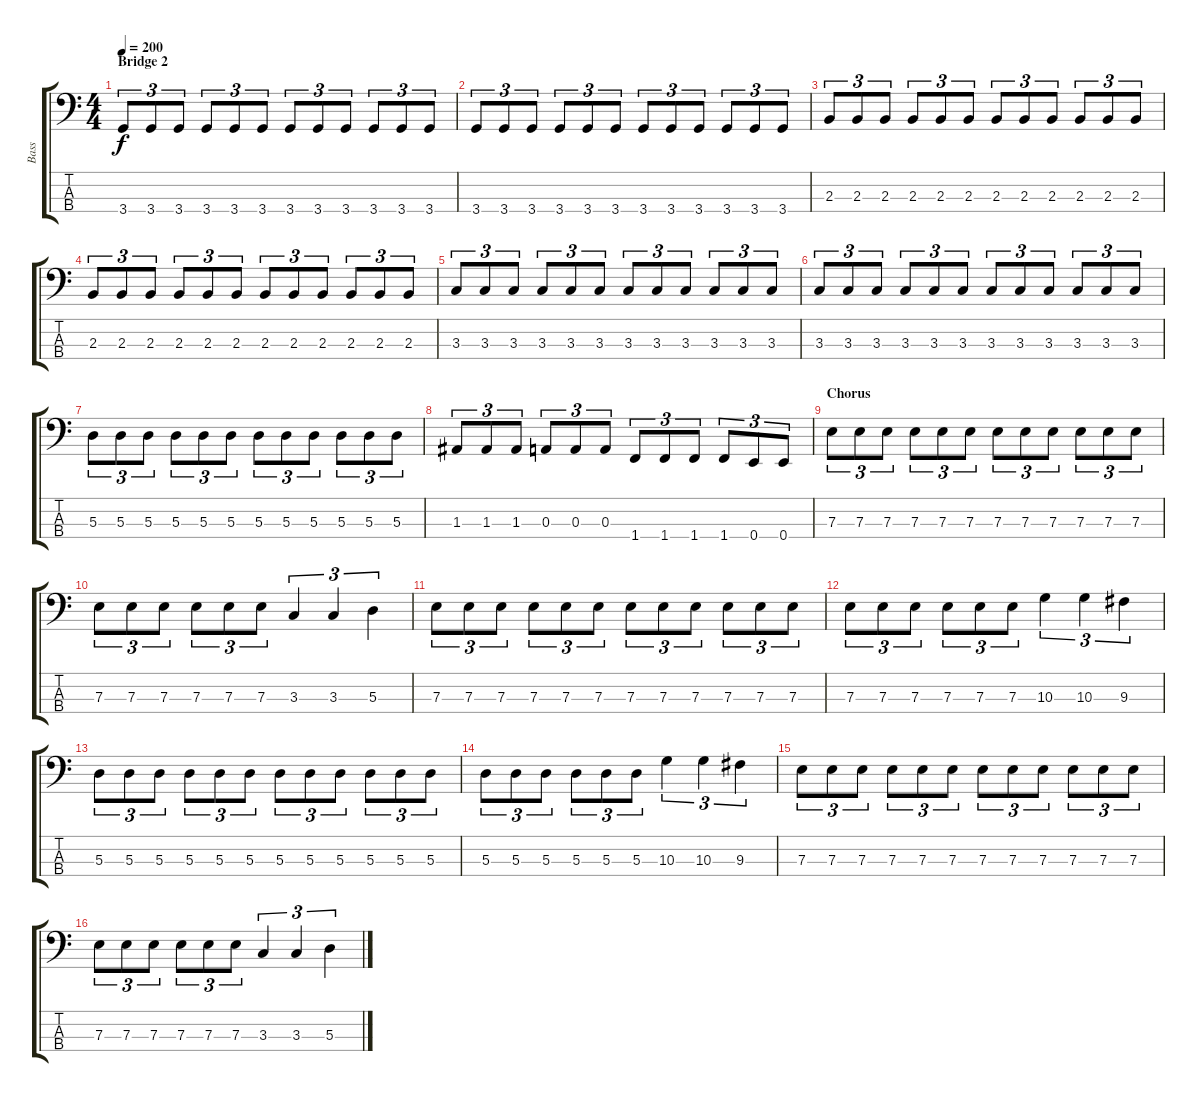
\track ("Bass" "Bass") {instrument electricbasspick}
\staff {score tabs}
\tuning (G2 D2 A1 E1) {hide}
\ts (4 4)
\section ("" "Bridge 2")
\tempo 200
\clef f4
\ks c
3.4.8{tu (3 2) dy f} 3.4.8{tu (3 2)} 3.4.8{tu (3 2)} 3.4.8{tu (3 2)} 3.4.8{tu (3 2)} 3.4.8{tu (3 2)} 3.4.8{tu (3 2)} 3.4.8{tu (3 2)} 3.4.8{tu (3 2)} 3.4.8{tu (3 2)} 3.4.8{tu (3 2)} 3.4.8{tu (3 2)} |
3.4.8{tu (3 2)} 3.4.8{tu (3 2)} 3.4.8{tu (3 2)} 3.4.8{tu (3 2)} 3.4.8{tu (3 2)} 3.4.8{tu (3 2)} 3.4.8{tu (3 2)} 3.4.8{tu (3 2)} 3.4.8{tu (3 2)} 3.4.8{tu (3 2)} 3.4.8{tu (3 2)} 3.4.8{tu (3 2)} |
2.3.8{tu (3 2)} 2.3.8{tu (3 2)} 2.3.8{tu (3 2)} 2.3.8{tu (3 2)} 2.3.8{tu (3 2)} 2.3.8{tu (3 2)} 2.3.8{tu (3 2)} 2.3.8{tu (3 2)} 2.3.8{tu (3 2)} 2.3.8{tu (3 2)} 2.3.8{tu (3 2)} 2.3.8{tu (3 2)} |
2.3.8{tu (3 2)} 2.3.8{tu (3 2)} 2.3.8{tu (3 2)} 2.3.8{tu (3 2)} 2.3.8{tu (3 2)} 2.3.8{tu (3 2)} 2.3.8{tu (3 2)} 2.3.8{tu (3 2)} 2.3.8{tu (3 2)} 2.3.8{tu (3 2)} 2.3.8{tu (3 2)} 2.3.8{tu (3 2)} |
3.3.8{tu (3 2)} 3.3.8{tu (3 2)} 3.3.8{tu (3 2)} 3.3.8{tu (3 2)} 3.3.8{tu (3 2)} 3.3.8{tu (3 2)} 3.3.8{tu (3 2)} 3.3.8{tu (3 2)} 3.3.8{tu (3 2)} 3.3.8{tu (3 2)} 3.3.8{tu (3 2)} 3.3.8{tu (3 2)} |
3.3.8{tu (3 2)} 3.3.8{tu (3 2)} 3.3.8{tu (3 2)} 3.3.8{tu (3 2)} 3.3.8{tu (3 2)} 3.3.8{tu (3 2)} 3.3.8{tu (3 2)} 3.3.8{tu (3 2)} 3.3.8{tu (3 2)} 3.3.8{tu (3 2)} 3.3.8{tu (3 2)} 3.3.8{tu (3 2)} |
5.3.8{tu (3 2)} 5.3.8{tu (3 2)} 5.3.8{tu (3 2)} 5.3.8{tu (3 2)} 5.3.8{tu (3 2)} 5.3.8{tu (3 2)} 5.3.8{tu (3 2)} 5.3.8{tu (3 2)} 5.3.8{tu (3 2)} 5.3.8{tu (3 2)} 5.3.8{tu (3 2)} 5.3.8{tu (3 2)} |
1.3.8{tu (3 2)} 1.3.8{tu (3 2)} 1.3.8{tu (3 2)} 0.3.8{tu (3 2)} 0.3.8{tu (3 2)} 0.3.8{tu (3 2)} 1.4.8{tu (3 2)} 1.4.8{tu (3 2)} 1.4.8{tu (3 2)} 1.4.8{tu (3 2)} 0.4.8{tu (3 2)} 0.4.8{tu (3 2)} |
\section ("" "Chorus")
7.3.8{tu (3 2)} 7.3.8{tu (3 2)} 7.3.8{tu (3 2)} 7.3.8{tu (3 2)} 7.3.8{tu (3 2)} 7.3.8{tu (3 2)} 7.3.8{tu (3 2)} 7.3.8{tu (3 2)} 7.3.8{tu (3 2)} 7.3.8{tu (3 2)} 7.3.8{tu (3 2)} 7.3.8{tu (3 2)} |
7.3.8{tu (3 2)} 7.3.8{tu (3 2)} 7.3.8{tu (3 2)} 7.3.8{tu (3 2)} 7.3.8{tu (3 2)} 7.3.8{tu (3 2)} 3.3.4{tu (3 2)} 3.3.4{tu (3 2)} 5.3.4{tu (3 2)} |
7.3.8{tu (3 2)} 7.3.8{tu (3 2)} 7.3.8{tu (3 2)} 7.3.8{tu (3 2)} 7.3.8{tu (3 2)} 7.3.8{tu (3 2)} 7.3.8{tu (3 2)} 7.3.8{tu (3 2)} 7.3.8{tu (3 2)} 7.3.8{tu (3 2)} 7.3.8{tu (3 2)} 7.3.8{tu (3 2)} |
7.3.8{tu (3 2)} 7.3.8{tu (3 2)} 7.3.8{tu (3 2)} 7.3.8{tu (3 2)} 7.3.8{tu (3 2)} 7.3.8{tu (3 2)} 10.3.4{tu (3 2)} 10.3.4{tu (3 2)} 9.3.4{tu (3 2)} |
5.3.8{tu (3 2)} 5.3.8{tu (3 2)} 5.3.8{tu (3 2)} 5.3.8{tu (3 2)} 5.3.8{tu (3 2)} 5.3.8{tu (3 2)} 5.3.8{tu (3 2)} 5.3.8{tu (3 2)} 5.3.8{tu (3 2)} 5.3.8{tu (3 2)} 5.3.8{tu (3 2)} 5.3.8{tu (3 2)} |
5.3.8{tu (3 2)} 5.3.8{tu (3 2)} 5.3.8{tu (3 2)} 5.3.8{tu (3 2)} 5.3.8{tu (3 2)} 5.3.8{tu (3 2)} 10.3.4{tu (3 2)} 10.3.4{tu (3 2)} 9.3.4{tu (3 2)} |
7.3.8{tu (3 2)} 7.3.8{tu (3 2)} 7.3.8{tu (3 2)} 7.3.8{tu (3 2)} 7.3.8{tu (3 2)} 7.3.8{tu (3 2)} 7.3.8{tu (3 2)} 7.3.8{tu (3 2)} 7.3.8{tu (3 2)} 7.3.8{tu (3 2)} 7.3.8{tu (3 2)} 7.3.8{tu (3 2)} |
7.3.8{tu (3 2)} 7.3.8{tu (3 2)} 7.3.8{tu (3 2)} 7.3.8{tu (3 2)} 7.3.8{tu (3 2)} 7.3.8{tu (3 2)} 3.3.4{tu (3 2)} 3.3.4{tu (3 2)} 5.3.4{tu (3 2)}
